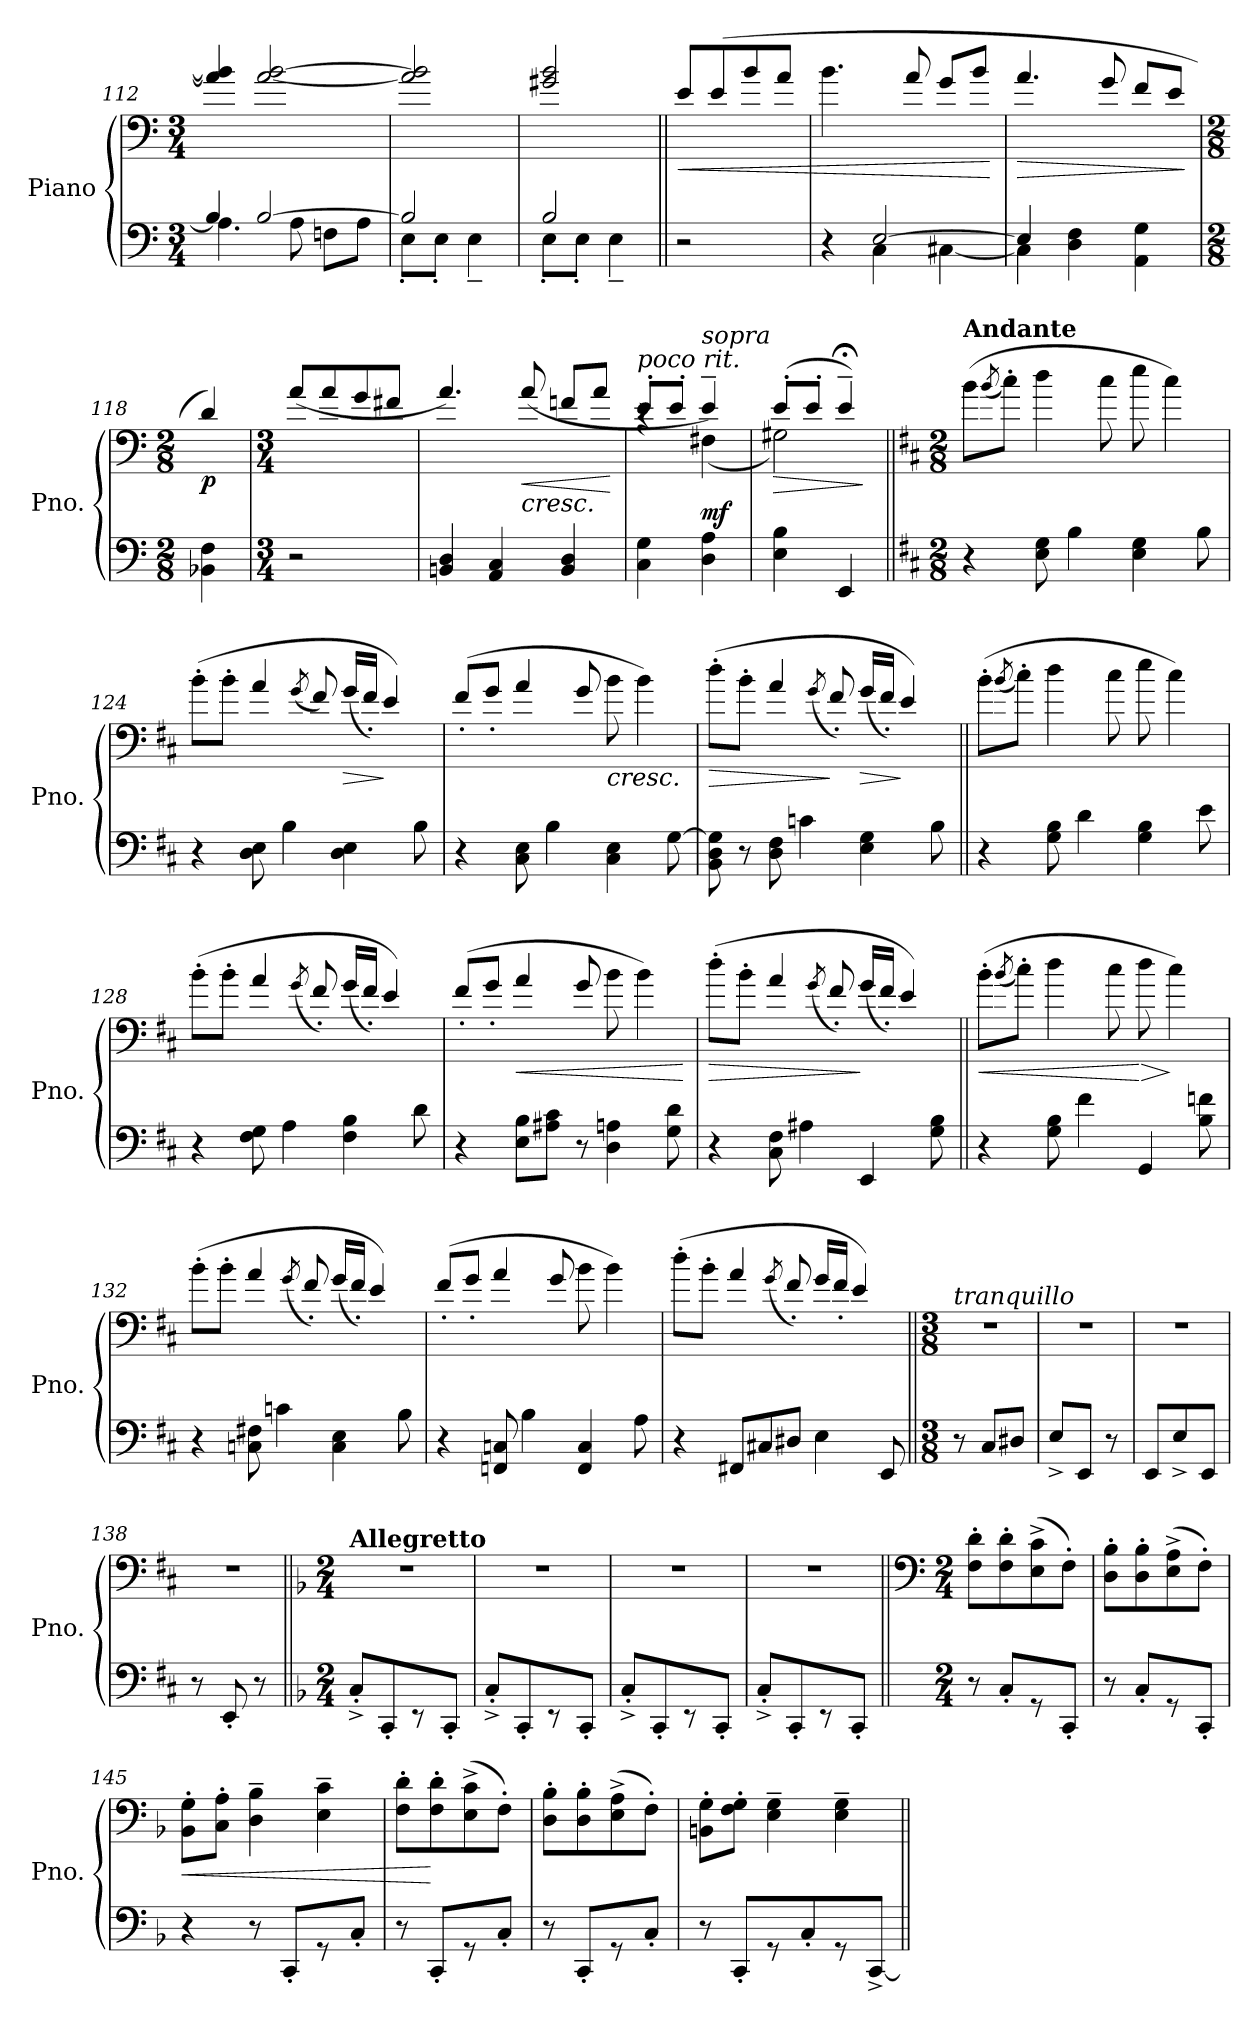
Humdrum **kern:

**kern	**kern	**dynam
*part1	*part1	*part1
*staff2	*staff1	*staff1/2
*I"Piano	*	*
*I'Pno.	*	*
*clefF4	*clefF4	*
*k[]	*k[]	*
*M3/4	*M3/4	*
=112	=112	=112
*^	*	*
4B/]	4.A\	4a/] 4b/]	.
[2B/	.	[2a/ [2b/	.
.	8A\	.	.
.	8Fn\L	.	.
.	8A\J	.	.
=113	=113	=113	=113
2B/]	8E'\L	2a/] 2b/]	.
.	8E'\J	.	.
.	4E~\	.	.
=114	=114	=114	=114
2B/	8E'\L	2g#X/ 2b/	.
.	8E'\J	.	.
.	4E~\	.	.
!!LO:LB:g=z
=115||	=115||	=115||	=115||
!	!	!	!LO:HP:b
!	!	!	!LO:DY:n=1:b
*v	*v	*	*
2r	8e/L	< other-dynamics
.	(8e/	.
.	8b/	.
.	8a/J	.
=116	=116	=116
*^	*	*
4r	4ryy	4.b\	.
[2E/	4C\	.	.
.	.	8a/	.
.	[4C#X\	8g/L	.
.	.	8b/J	.
*v	*v	*	*
.	.	[
=117	=117	=117
*^	*	*
!	!	!	!LO:HP:b
4E/]	4C#\]	4.a/	>
4D\ 4F\	2ryy	.	.
.	.	8g/	.
4AA\ 4G\	.	8f/L	.
.	.	8e/J	.
*v	*v	*	*
.	.	]
=118	=118	=118
*M2/8	*M2/8	*
!	!	!LO:DY:b
4BB-X\ 4F\	4d/)	p
=119	=119	=119
*M3/4	*M3/4	*
2r	(8a/L	.
.	8a/	.
.	8g/	.
.	8f#X/J	.
=120	=120	=120
4BBn/ 4D/	4.a/)	.
4AA/ 4C/	.	.
!	!LO:TX:b:i:t=cresc.	!
!	!	!LO:HP:b
.	(>8a/	<
4BB/ 4D/	8fn/L	.
.	8a/J	.
.	.	[
=121	=121	=121
*	*^	*
!	!LO:TX:a:i:t=poco rit.	!	!
4C\ 4G\	8e'/L	4rc	.
.	8e'/J	.	.
!	!LO:TX:a:i:t=sopra	!	!
!	!	!	!LO:DY:a=2
4D\ 4A\	4e~/)	(4F#X\	mf
=122	=122	=122	=122
!	!	!	!LO:HP:b
4E\ 4B\	(8e'/L	2G#X\)	>
.	8e'/J	.	.
4EE/	4e;<~/)	.	.
*	*v	*v	*
.	.	]
!!LO:PB:g=z
=123||	=123||	=123||
*k[f#c#]	*k[f#c#]	*
*M2/8+3/8+3/8	*M2/8+3/8+3/8	*
*	*MM106	*
!	!LO:TX:a:B:t=Andante	!
!	!	!LO:DY:b
4r	(8b\L	other-dynamics
.	(8qb/	.
.	8cc#'\J)	.
8E\ 8G\	4dd\	.
4B\	.	.
.	8cc#\	.
4E\ 4G\	8ee\	.
.	4cc#\)	.
8B\	.	.
=124	=124	=124
4r	(8b'\L	.
.	8b'\J	.
8D\ 8E\	4a/	.
4B\	.	.
.	(8qg/	.
.	8f#/)	.
!	!	!LO:HP:b
4D\ 4E\	(16g/LL	>
.	16f#'/JJ)	.
.	4e/)	]
8B\	.	.
=125	=125	=125
4r	(8f#'/L	.
.	8g'/J	.
8C#\ 8E\	4a/	.
4B\	.	.
.	8g/	.
!	!	!LO:HP:b
4C#\ 4E\	8b\	<
.	4b\)	.
[8G\	.	.
!!LO:LB:g=z
=126	=126	=126
!	!	!LO:HP:b
8BB\ 8D\ 8G\]	(8dd'\L	>
8r	8b'\J	[
8D\ 8F#\	4a/	.
4cn\	.	.
.	(8qg/	.
.	8f#'/)	]
!	!	!LO:HP:b
4E\ 4G\	(16g/LL	>
.	16f#'/JJ)	.
.	4e/)	]
8B\	.	.
=127||	=127||	=127||
4r	(8b'\L	.
.	(8qb/	.
.	8cc#'\J)	.
8G\ 8B\	4dd\	.
4d\	.	.
.	8cc#\	.
4G\ 4B\	8ee\	.
.	4cc#\)	.
8e\	.	.
=128	=128	=128
4r	(8b'\L	.
.	8b'\J	.
8F#\ 8G\	4a/	.
4A\	.	.
.	(8qg/	.
.	8f#'/)	.
4F#\ 4B\	(16g/LL	.
.	16f#'/JJ)	.
.	4e/)	.
8d\	.	.
!!LO:LB:g=z
=129	=129	=129
4r	(8f#'/L	.
.	8g'/J	.
!	!	!LO:HP:b
8E\ 8B\L	4a/	<
8A#X\ 8c#\J	.	.
8r	8g/	.
4D\ 4An\	8b\	.
.	4b\)	.
8G\ 8d\	.	.
.	.	[
=130	=130	=130
!	!	!LO:HP:b
4r	(8dd'\L	>
.	8b'\J	.
8C#\ 8F#\	4a/	.
4A#X\	.	.
.	(8qg/	.
.	8f#'/)	.
4EE/	(16g/LL	]
.	16f#'/JJ)	.
.	4e/)	.
8G\ 8B\	.	.
=131||	=131||	=131||
!	!	!LO:HP:b
!	!	!LO:DY:n=1:b
4r	(8b'\L	< other-dynamics
.	(8qb/	.
.	8cc#'\J)	.
8G\ 8B\	4dd\	.
4f#\	.	.
.	8cc#\	.
!	!	!LO:HP:n=1:b
4GG/	8dd\	[ >
.	4cc#\)	]
8B\ 8fn\	.	.
=132	=132	=132
4r	(8b'\L	.
.	8b'\J	.
8Cn\ 8F#X\	4a/	.
4cn\	.	.
.	(8qg/	.
.	8f#'/)	.
4C\ 4E\	(16g/LL	.
.	16f#'/JJ)	.
.	4e/)	.
8B\	.	.
!!LO:LB:g=z
=133	=133	=133
4r	(8f#'/L	.
.	8g'/J	.
8FFn/ 8Cn/	4a/	.
4B\	.	.
.	8g/	.
4FF/ 4C/	8b\	.
.	4b\)	.
8A\	.	.
=134	=134	=134
4r	(8dd'\L	.
.	8b'\J	.
8FF#X/L	4a/	.
8C#X/	.	.
.	(8qg/	.
8D#X/J	8f#'/)	.
4E\	16g/LL	.
.	16f#'/JJ	.
.	4e/)	.
8EE/	.	.
=135||	=135||	=135||
*M3/8	*M3/8	*
!	!LO:TX:a:i:t=tranquillo	!
8r	4.r	.
8C#/L	.	.
8D#X/J	.	.
=136	=136	=136
8E^/L	4.r	.
8EE/J	.	.
8r	.	.
=137	=137	=137
8EE/L	4.r	.
8E^/	.	.
8EE/J	.	.
=138	=138	=138
8r	4.r	.
8EE'/	.	.
8r	.	.
!!LO:LB:g=z
=139||	=139||	=139||
*k[b-]	*k[b-]	*
*M2/4	*M2/4	*
*	*MM126	*
!	!LO:TX:a:B:t=Allegretto	!
!	!	!LO:DY:b
8C'^/L	2r	other-dynamics
8CC'/	.	.
8r	.	.
8CC'/J	.	.
=140	=140	=140
8C'^/L	2r	.
8CC'/	.	.
8r	.	.
8CC'/J	.	.
=141	=141	=141
8C'^/L	2r	.
8CC'/	.	.
8r	.	.
8CC'/J	.	.
=142	=142	=142
8C'^/L	2r	.
8CC'/	.	.
8r	.	.
8CC'/J	.	.
=143||	=143||	=143||
*	*clefF4	*
*M2/4	*M2/4	*
8r	8F\' 8d\'L	.
8C'/L	8F\' 8d\'	.
8r	(8E\^ 8c\^	.
8CC'/J	8F'\J)	.
=144	=144	=144
8r	8D\' 8B-\'L	.
8C'/L	8D\' 8B-\'	.
8r	(8E\^ 8A\^	.
8CC'/J	8F'\J)	.
=145	=145	=145
!	!	!LO:HP:b
4r	8BB-\' 8G\'L	<
.	8C\' 8A\'J	.
8r	4D\~ 4B-\~	.
8CC'/L	.	.
8r	4E\~ 4c\~	.
8C'/J	.	.
!!LO:PB:g=z
=146	=146	=146
8r	8F\' 8d\'L	.
8CC'/L	8F\' 8d\'	[
8r	(8E\^ 8c\^	.
8C'/J	8F'\J)	.
=147	=147	=147
8r	8D\' 8B-\'L	.
8CC'/L	8D\' 8B-\'	.
8r	(8E\^ 8A\^	.
8C'/J	8F'\J)	.
=148	=148	=148
8r	8BBn\' 8G\'L	.
8CC'/L	8F\' 8G\'J	.
8r	4E\~ 4G\~	.
8C'/	.	.
8r	4E\~ 4G\~	.
[8CC^/J	.	.
=||	=||	=||
*-	*-	*-
